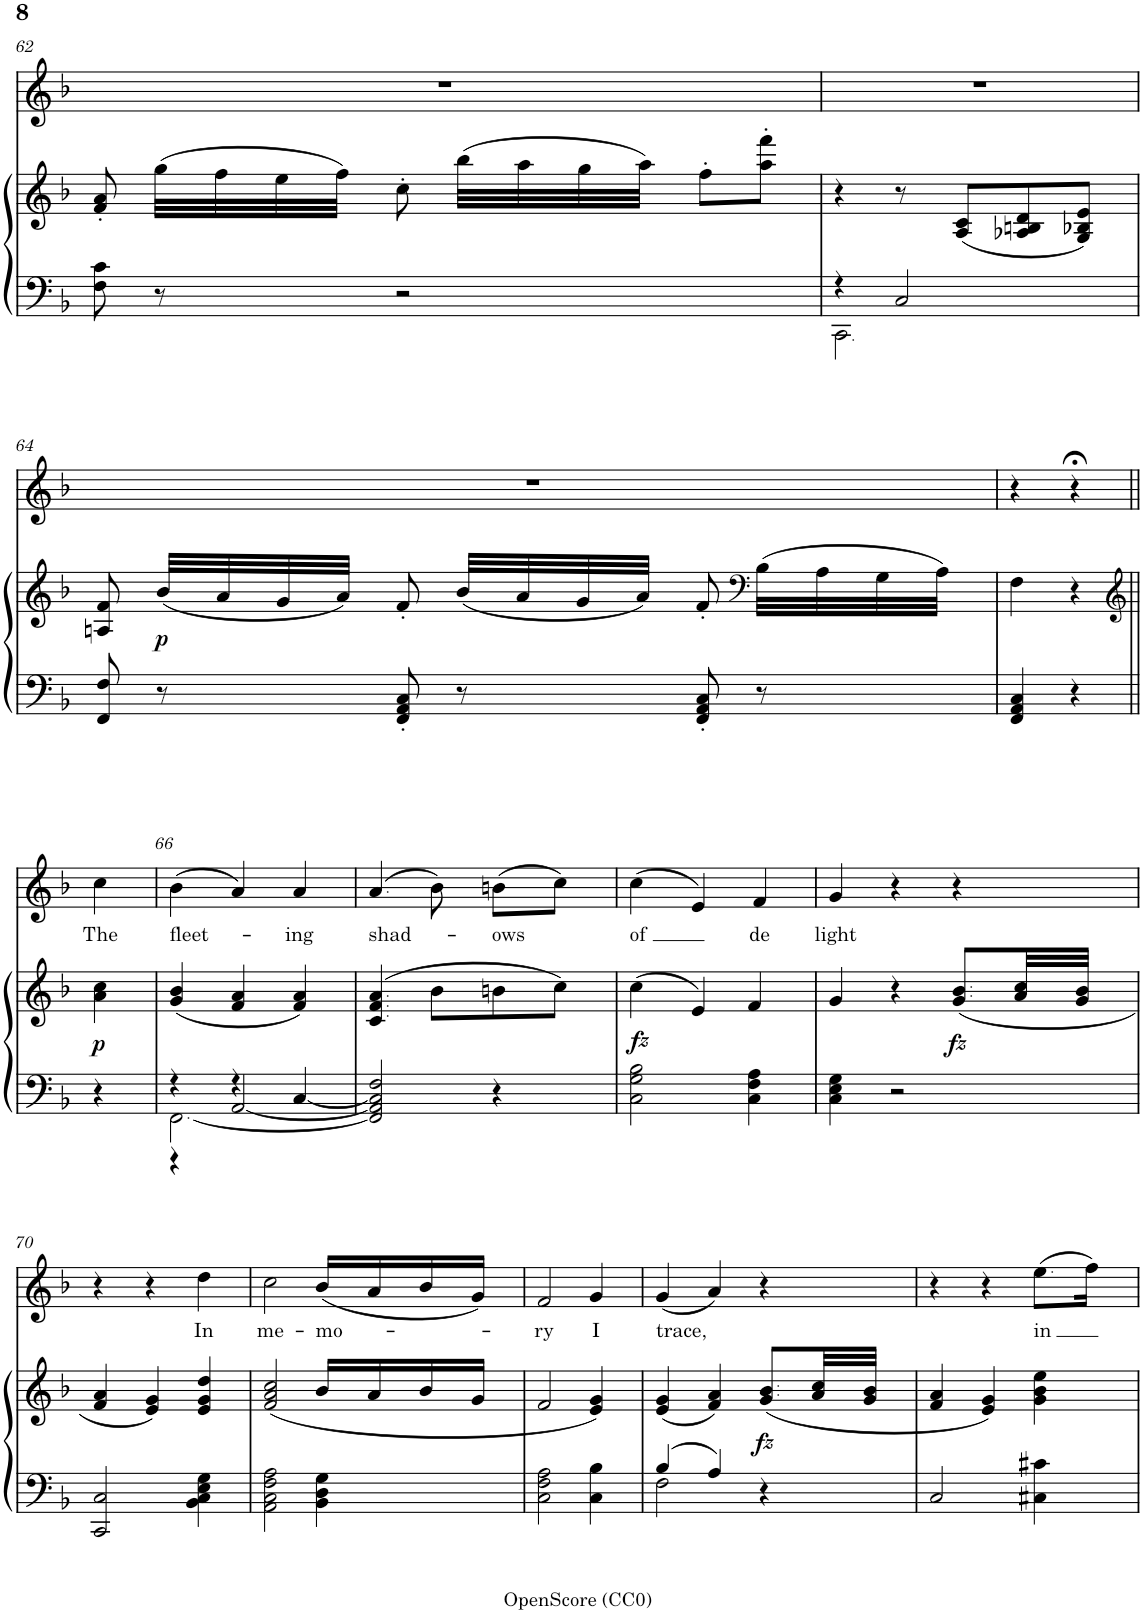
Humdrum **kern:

**kern	**kern	**dynam	**kern	**text
*part2	*part2	*part2	*part1	*part1
*staff3	*staff2	*staff2/3	*staff1	*staff1
*I"Piano	*	*	*I"Voice	*
*I'Pno	*	*	*	*
!!LO:PB:g=z
*clefF4	*clefG2	*	*clefG2	*
*k[b-]	*k[b-]	*	*k[b-]	*
*M3/4	*M3/4	*	*M3/4	*
=62	=62	=62	=62	=62
8F\ 8c\	8f/' 8a/'	.	2.r	.
8r	(32gg\LLL	.	.	.
.	32ff\	.	.	.
.	32ee\	.	.	.
.	32ff\JJJ)	.	.	.
2r	8cc'\	.	.	.
.	(32bb-\LLL	.	.	.
.	32aa\	.	.	.
.	32gg\	.	.	.
.	32aa\JJJ)	.	.	.
.	8ff'\L	.	.	.
.	8aa\' 8fff\'J	.	.	.
=63	=63	=63	=63	=63
*^	*	*	*	*
4r	2.CC\	4r	.	2.r	.
2C/	.	8r	.	.	.
.	.	(8A/ 8c/L	.	.	.
.	.	8A-X/ 8Bn/ 8d/	.	.	.
.	.	8G/ 8B-X/ 8e/J)	.	.	.
*v	*v	*	*	*	*
!!LO:LB:g=z
=64	=64	=64	=64	=64
8FF/ 8F/	8An/ 8f/	.	2.r	.
!	!	!LO:DY:b	!	!
8r	(32b-/LLL	p	.	.
.	32a/	.	.	.
.	32g/	.	.	.
.	32a/JJJ)	.	.	.
8FF/' 8AA/' 8C/'	8f'/	.	.	.
8r	(32b-/LLL	.	.	.
.	32a/	.	.	.
.	32g/	.	.	.
.	32a/JJJ)	.	.	.
8FF/' 8AA/' 8C/'	8f'/	.	.	.
*	*clefF4	*	*	*
8r	(32B-\LLL	.	.	.
.	32A\	.	.	.
.	32G\	.	.	.
.	32A\JJJ)	.	.	.
=65	=65	=65	=65	=65
4FF/ 4AA/ 4C/	4F\	.	4r	.
4r	4r	.	4r;<	.
!!LO:LB:g=z
=65X1||	=65X1||	=65X1||	=65X1||	=65X1||
*	*clefG2	*	*	*
!	!	!LO:DY:b	!	!LO:LY:b
4r	4a\ 4cc\	p	4cc\	The
=66	=66	=66	=66	=66
*^	*	*	*	*
*	*^	*	*	*	*
!	!	!	!	!	!	!LO:LY:b
4r	[2.FF\	4r	(4g/ 4b-/	.	(4b-\	fleet-
4r	.	[<2AA/	4f/ 4a/	.	4a/)	.
!	!	!	!	!	!	!LO:LY:b
[<4C/	.	.	4f/ 4a/)	.	4a/	-ing
*v	*v	*v	*	*	*	*
=67	=67	=67	=67	=67
!	!	!	!	!LO:LY:b
2FF/] 2AA/] 2C/] 2F/	(4.c/ 4.f/ 4.a/	.	(4.a/	shad-
.	8b-\L	.	8b-\)	.
!	!	!	!	!LO:LY:b
4r	8bn\	.	(8bn\L	-ows
.	8cc\J)	.	8cc\J)	.
=68	=68	=68	=68	=68
!	!	!LO:DY:b	!	!LO:LY:b
2C\ 2G\ 2B-\	(4cc\	fz	(4cc\	of
.	4e/)	.	4e/)	.
!	!	!	!	!LO:LY:b
4C\ 4F\ 4A\	4f/	.	4f/	de
=69	=69	=69	=69	=69
!	!	!	!	!LO:LY:b
4C\ 4E\ 4G\	4g/	.	4g/	light
2r	4r	.	4r	.
!	!	!LO:DY:b	!	!
.	(8.g/ 8.b-/L	fz	4r	.
.	32a/ 32cc/LL	.	.	.
.	32g/ 32b-/JJJ	.	.	.
!!LO:LB:g=z
=70	=70	=70	=70	=70
2CC/ 2C/	4f/ 4a/	.	4r	.
.	4e/ 4g/)	.	4r	.
!	!	!	!	!LO:LY:b
4BB-\ 4C\ 4E\ 4G\	4e/ 4g/ 4dd/	.	4dd\	In
=71	=71	=71	=71	=71
!	!	!	!	!LO:LY:b
2AA\ 2C\ 2F\ 2A\	(2f/ 2a/ 2cc/	.	2cc\	me-
!	!	!	!	!LO:LY:b
4BB-\ 4D\ 4G\	16b-/LL	.	(16b-/LL	-mo-
.	16a/	.	16a/	.
.	16b-/	.	16b-/	.
.	16g/JJ	.	16g/JJ)	.
=72	=72	=72	=72	=72
!	!	!	!	!LO:LY:b
2C\ 2F\ 2A\	2f/	.	2f/	-ry
!	!	!	!	!LO:LY:b
4C\ 4B-\	4e/ 4g/)	.	4g/	I
=73	=73	=73	=73	=73
*^	*	*	*	*
!	!	!	!	!	!LO:LY:b
4B-/	2F\	(4e/ 4g/	.	(4g/	trace,
4A/	.	4f/ 4a/)	.	4a/)	.
!	!	!	!LO:DY:b	!	!
4r	4ryy	(8.g/ 8.b-/L	fz	4r	.
.	.	32a/ 32cc/LL	.	.	.
.	.	32g/ 32b-/JJJ	.	.	.
*v	*v	*	*	*	*
=74	=74	=74	=74	=74
2C/	4f/ 4a/	.	4r	.
.	4e/ 4g/)	.	4r	.
!	!	!	!	!LO:LY:b
4C#X\ 4c#X\	4g\ 4b-\ 4ee\	.	(8.ee\L	in
.	.	.	16ff\Jk)	.
=	=	=	=	=
*-	*-	*-	*-	*-
